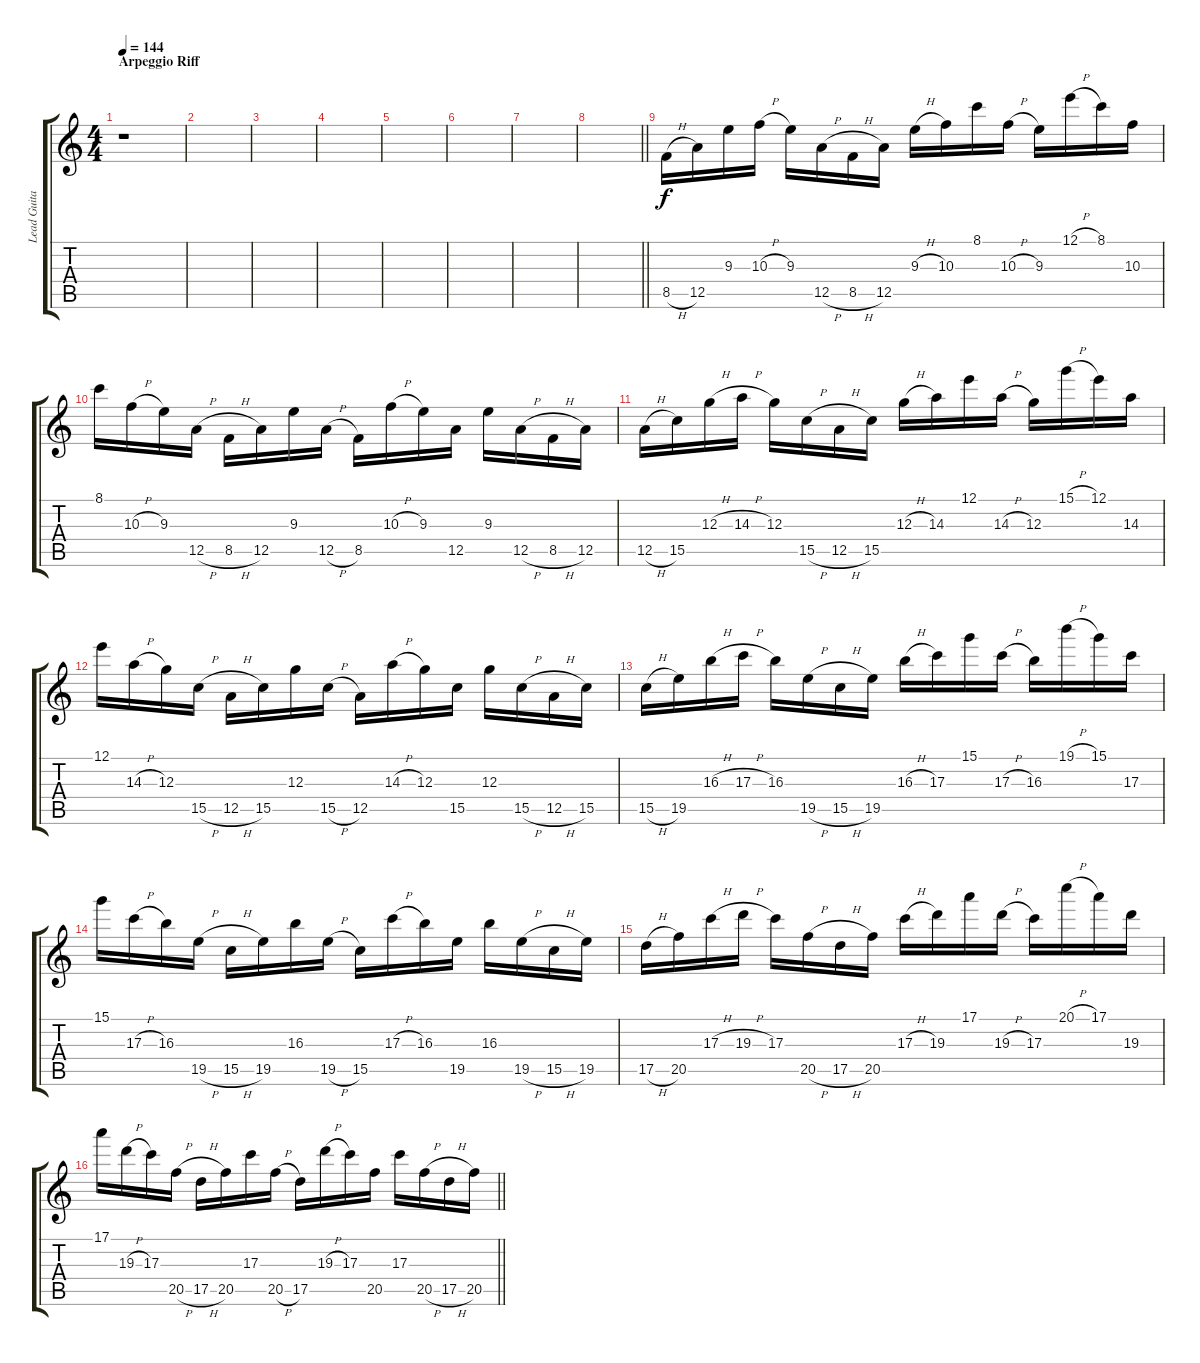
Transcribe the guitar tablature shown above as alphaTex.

\track ("Lead Guitar Harmony" "Lead Guita") {instrument distortionguitar}
\staff {score tabs}
\tuning (E4 B3 G3 D3 A2 E2) {hide}
\ts (4 4)
\section ("" "Arpeggio Riff")
\tempo 144
\clef g2
\ks c
r.1{dy f} |
|
|
|
|
|
|
\barLineRight lightlight
|
\section ("" "")
8.5{h}.16 12.5.16 9.3.16 10.3{h}.16 9.3.16 12.5{h}.16 8.5{h}.16 12.5.16 9.3{h}.16 10.3.16 8.1.16 10.3{h}.16 9.3.16 12.1{h}.16 8.1.16 10.3.16 |
8.1.16 10.3{h}.16 9.3.16 12.5{h}.16 8.5{h}.16 12.5.16 9.3.16 12.5{h}.16 8.5.16 10.3{h}.16 9.3.16 12.5.16 9.3.16 12.5{h}.16 8.5{h}.16 12.5.16 |
12.5{h}.16 15.5.16 12.3{h}.16 14.3{h}.16 12.3.16 15.5{h}.16 12.5{h}.16 15.5.16 12.3{h}.16 14.3.16 12.1.16 14.3{h}.16 12.3.16 15.1{h}.16 12.1.16 14.3.16 |
12.1.16 14.3{h}.16 12.3.16 15.5{h}.16 12.5{h}.16 15.5.16 12.3.16 15.5{h}.16 12.5.16 14.3{h}.16 12.3.16 15.5.16 12.3.16 15.5{h}.16 12.5{h}.16 15.5.16 |
15.5{h}.16 19.5.16 16.3{h}.16 17.3{h}.16 16.3.16 19.5{h}.16 15.5{h}.16 19.5.16 16.3{h}.16 17.3.16 15.1.16 17.3{h}.16 16.3.16 19.1{h}.16 15.1.16 17.3.16 |
15.1.16 17.3{h}.16 16.3.16 19.5{h}.16 15.5{h}.16 19.5.16 16.3.16 19.5{h}.16 15.5.16 17.3{h}.16 16.3.16 19.5.16 16.3.16 19.5{h}.16 15.5{h}.16 19.5.16 |
17.5{h}.16 20.5.16 17.3{h}.16 19.3{h}.16 17.3.16 20.5{h}.16 17.5{h}.16 20.5.16 17.3{h}.16 19.3.16 17.1.16 19.3{h}.16 17.3.16 20.1{h}.16 17.1.16 19.3.16 |
\barLineRight lightlight
17.1.16 19.3{h}.16 17.3.16 20.5{h}.16 17.5{h}.16 20.5.16 17.3.16 20.5{h}.16 17.5.16 19.3{h}.16 17.3.16 20.5.16 17.3.16 20.5{h}.16 17.5{h}.16 20.5.16
